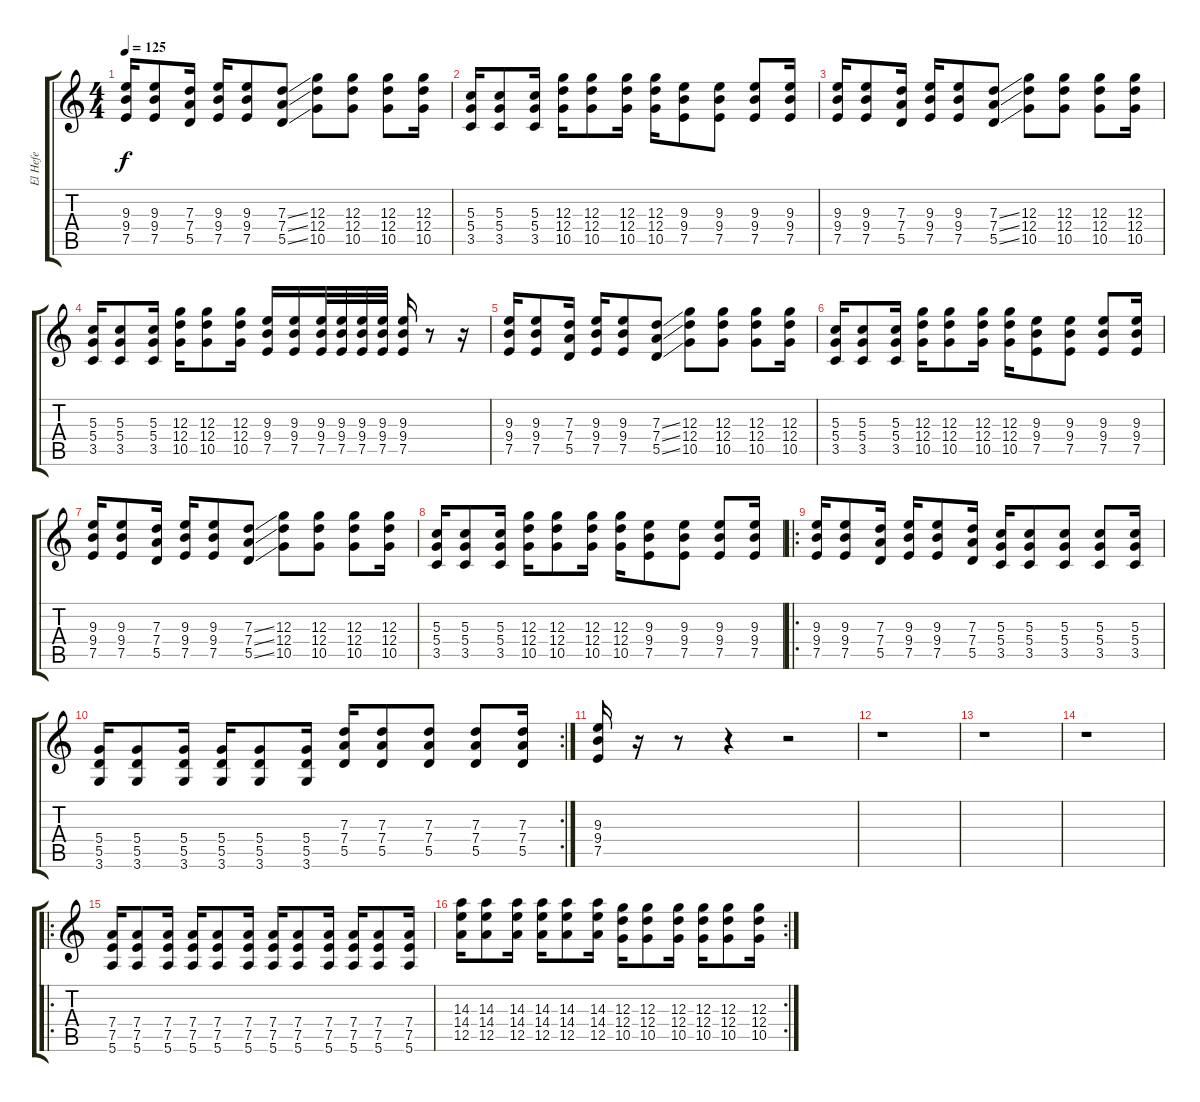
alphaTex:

\track ("El Hefe" "El Hefe") {instrument overdrivenguitar}
\staff {score tabs}
\tuning (E4 B3 G3 D3 A2 E2) {hide}
\ts (4 4)
\tempo 125
\clef g2
\ks c
(9.3 9.4 7.5).16{dy f instrument overdrivenguitar} (9.3 9.4 7.5).8 (7.3 7.4 5.5).16 (9.3 9.4 7.5).16 (9.3 9.4 7.5).8 (7.3{ss} 7.4{ss} 5.5{ss}).8 (12.3 12.4 10.5).8 (12.3 12.4 10.5).8 (12.3 12.4 10.5).8 (12.3 12.4 10.5).16 |
(5.3 5.4 3.5).16 (5.3 5.4 3.5).8 (5.3 5.4 3.5).16 (12.3 12.4 10.5).16 (12.3 12.4 10.5).8 (12.3 12.4 10.5).16 (12.3 12.4 10.5).16 (9.3 9.4 7.5).8 (9.3 9.4 7.5).8 (9.3 9.4 7.5).8 (9.3 9.4 7.5).16 |
(9.3 9.4 7.5).16 (9.3 9.4 7.5).8 (7.3 7.4 5.5).16 (9.3 9.4 7.5).16 (9.3 9.4 7.5).8 (7.3{ss} 7.4{ss} 5.5{ss}).8 (12.3 12.4 10.5).8 (12.3 12.4 10.5).8 (12.3 12.4 10.5).8 (12.3 12.4 10.5).16 |
(5.3 5.4 3.5).16 (5.3 5.4 3.5).8 (5.3 5.4 3.5).16 (12.3 12.4 10.5).16 (12.3 12.4 10.5).8 (12.3 12.4 10.5).16 (9.3 9.4 7.5).16 (9.3 9.4 7.5).16 (9.3 9.4 7.5).32 (9.3 9.4 7.5).32 (9.3 9.4 7.5).32 (9.3 9.4 7.5).32 (9.3 9.4 7.5).16 r.8 r.16 |
(9.3 9.4 7.5).16 (9.3 9.4 7.5).8 (7.3 7.4 5.5).16 (9.3 9.4 7.5).16 (9.3 9.4 7.5).8 (7.3{ss} 7.4{ss} 5.5{ss}).8 (12.3 12.4 10.5).8 (12.3 12.4 10.5).8 (12.3 12.4 10.5).8 (12.3 12.4 10.5).16 |
(5.3 5.4 3.5).16 (5.3 5.4 3.5).8 (5.3 5.4 3.5).16 (12.3 12.4 10.5).16 (12.3 12.4 10.5).8 (12.3 12.4 10.5).16 (12.3 12.4 10.5).16 (9.3 9.4 7.5).8 (9.3 9.4 7.5).8 (9.3 9.4 7.5).8 (9.3 9.4 7.5).16 |
(9.3 9.4 7.5).16 (9.3 9.4 7.5).8 (7.3 7.4 5.5).16 (9.3 9.4 7.5).16 (9.3 9.4 7.5).8 (7.3{ss} 7.4{ss} 5.5{ss}).8 (12.3 12.4 10.5).8 (12.3 12.4 10.5).8 (12.3 12.4 10.5).8 (12.3 12.4 10.5).16 |
(5.3 5.4 3.5).16 (5.3 5.4 3.5).8 (5.3 5.4 3.5).16 (12.3 12.4 10.5).16 (12.3 12.4 10.5).8 (12.3 12.4 10.5).16 (12.3 12.4 10.5).16 (9.3 9.4 7.5).8 (9.3 9.4 7.5).8 (9.3 9.4 7.5).8 (9.3 9.4 7.5).16 |
\ro
(9.3 9.4 7.5).16 (9.3 9.4 7.5).8 (7.3 7.4 5.5).16 (9.3 9.4 7.5).16 (9.3 9.4 7.5).8 (7.3 7.4 5.5).16 (5.3 5.4 3.5).16 (5.3 5.4 3.5).8 (5.3 5.4 3.5).8 (5.3 5.4 3.5).8 (5.3 5.4 3.5).16 |
\rc 2
(5.4 5.5 3.6).16 (5.4 5.5 3.6).8 (5.4 5.5 3.6).16 (5.4 5.5 3.6).16 (5.4 5.5 3.6).8 (5.4 5.5 3.6).16 (7.3 7.4 5.5).16 (7.3 7.4 5.5).8 (7.3 7.4 5.5).8 (7.3 7.4 5.5).8 (7.3 7.4 5.5).16 |
(9.3 9.4 7.5).16 r.16 r.8 r.4 r.2 |
r.1 |
r.1 |
r.1 |
\ro
(7.4 7.5 5.6).16 (7.4 7.5 5.6).8 (7.4 7.5 5.6).16 (7.4 7.5 5.6).16 (7.4 7.5 5.6).8 (7.4 7.5 5.6).16 (7.4 7.5 5.6).16 (7.4 7.5 5.6).8 (7.4 7.5 5.6).16 (7.4 7.5 5.6).16 (7.4 7.5 5.6).8 (7.4 7.5 5.6).16 |
\rc 2
(14.3 14.4 12.5).16 (14.3 14.4 12.5).8 (14.3 14.4 12.5).16 (14.3 14.4 12.5).16 (14.3 14.4 12.5).8 (14.3 14.4 12.5).16 (12.3 12.4 10.5).16 (12.3 12.4 10.5).8 (12.3 12.4 10.5).16 (12.3 12.4 10.5).16 (12.3 12.4 10.5).8 (12.3 12.4 10.5).16
